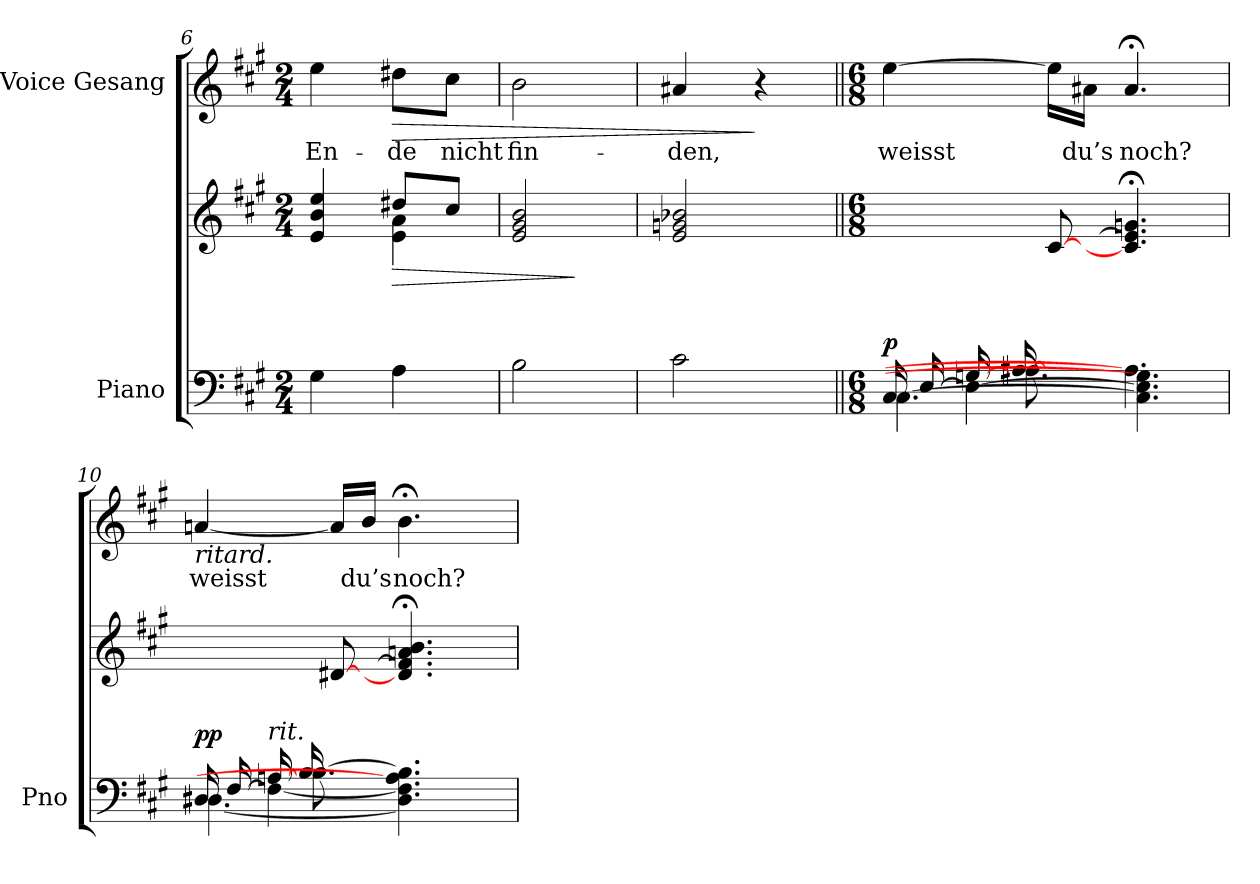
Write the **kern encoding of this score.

**kern	**kern	**dynam	**kern	**text	**dynam
*part2	*part2	*part2	*part1	*part1	*part1
*staff3	*staff2	*staff2/3	*staff1	*staff1	*staff1
*I"Piano	*	*	*I"Voice Gesang	*	*
*I'Pno	*	*	*	*	*
*clefF4	*clefG2	*	*clefG2	*	*
*k[f#c#g#]	*k[f#c#g#]	*	*k[f#c#g#]	*	*
*M2/4	*M2/4	*	*M2/4	*	*
=6	=6	=6	=6	=6	=6
*	*^	*	*	*	*
!	!	!	!	!	!LO:LY:b	!
4G#\	4e/ 4b/ 4ee/	4ryy	.	4ee\	En-	.
!	!	!	!LO:HP:b	!	!LO:LY:b	!LO:HP:b
4A\	8dd#X/L	4e\ 4a\	>	8dd#X\L	-de	>
!	!	!	!	!	!LO:LY:b	!
.	8cc#/J	.	.	8cc#\J	nicht	.
*	*v	*v	*	*	*	*
=7	=7	=7	=7	=7	=7
!	!	!	!	!LO:LY:b	!
2B\	2e/ 2g#/ 2b/	.	2b\	fin-	.
.	.	]	.	.	.
=8	=8	=8	=8	=8	=8
!	!	!	!	!LO:LY:b	!
2c#\	2e/ 2gn/ 2b-X/	.	4a#X/	-den,	.
.	.	.	4r	.	]
=9||	=9||	=9||	=9||	=9||	=9||
*M6/8	*M6/8	*	*M6/8	*	*
*^	*^	*	*	*	*
*	*^	*	*	*	*	*	*
*	*	*^	*	*	*	*	*	*
*	*	*	*^	*	*	*	*	*	*
!	!	!	!	!	!	!	!LO:DY:b	!	!LO:LY:b	!
(16C#/LL	4.ryy	[<4.C#\	8.ryy	8ryy	4ryy	4ryy	p	[4ee\	weisst	.
[<16E/	.	.	.	.	.	.	.	.	.	.
[<16Gn/	.	.	.	4E\_	.	.	.	.	.	.
[16A#X/	.	.	8.A#\	.	.	.	.	.	.	.
2ryy	.	.	.	.	[16c#\	8c#/	.	16ee\LL]	.	.
!	!	!	!	!	!	!	!	!	!LO:LY:b	!
.	.	.	.	.	[16e\JJ	.	.	16a#X\JJ	du’s	.
!	!	!	!	!	!	!	!	!	!LO:LY:b	!
.	4.A#\]	4.C#\] 4.E\] 4.G\]	4.ryy	4.ryy	4.c#/];< 4.e/];< 4.gn/;<)	4.ryy	.	4.a#;</	noch?	.
!!LO:LB:g=z
=10	=10	=10	=10	=10	=10	=10	=10	=10	=10	=10
!	!	!	!	!	!	!	!	!LO:TX:b:i:t=ritard.	!	!
!	!	!	!	!	!	!	!LO:DY:b	!	!LO:LY:b	!
*	*	*	*v	*v	*	*^	*	*	*	*
(16D#X/LL	[<4.D#\	8.ryy	8ryy	4ryy	4ryy	8ryy	pp	[4an/	weisst	.
[<16F#/	.	.	.	.	.	.	.	.	.	.
!	!	!	!	!	!	!LO:TX:b:i:t=rit.	!	!	!	!
[<16An/	.	.	4F#\_	.	.	2ryy	.	.	.	.
16B/	.	[>8.B\	.	.	.	.	.	.	.	.
2ryy	.	.	.	[16d#X\	8d#/	.	.	16a/LL]	.	.
!	!	!	!	!	!	!	!	!	!LO:LY:b	!
.	.	.	.	[16f#\JJ	.	.	.	16b/JJ	du’s	.
!	!	!	!	!	!	!	!	!	!LO:LY:b	!
.	4.D#\] 4.F#\] 4.A\] 4.B\]	4.ryy	4.ryy	4.d#/];< 4.f#/];< 4.an/;< 4.b/;<)	4.ryy	.	.	4.b;<\	noch?	.
.	.	.	.	.	.	8ryy	.	.	.	.
*v	*v	*v	*v	*	*	*	*	*	*	*
*	*v	*v	*v	*	*	*	*
=	=	=	=	=	=
*-	*-	*-	*-	*-	*-
